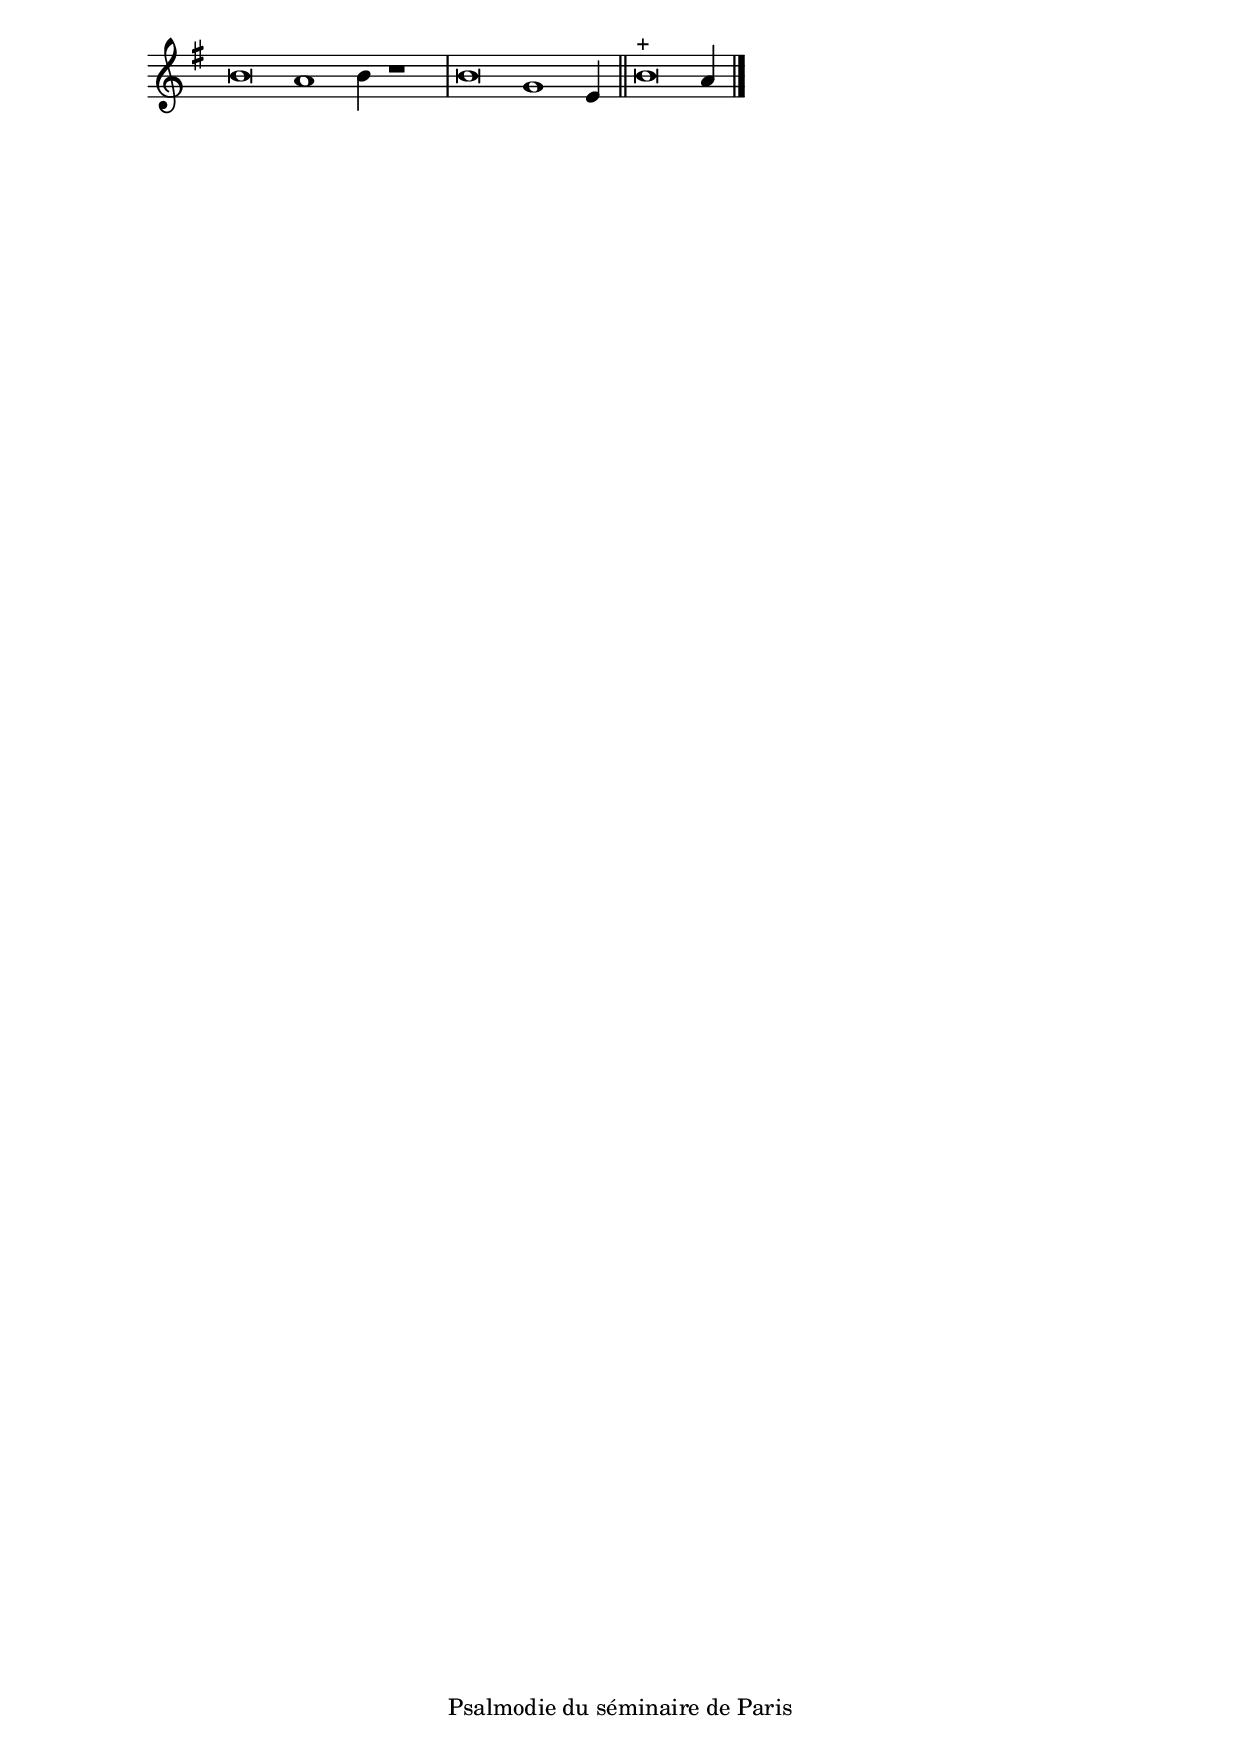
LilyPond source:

\version "2.20.0"
\language "italiano"

stemOff = \hide Staff.Stem
stemOn  = \undo \stemOff

\header {
  %title = "Psaume 123"
  %tagline = ##f
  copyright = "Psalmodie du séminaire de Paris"
}

\score {
  \new Staff \with { \remove "Time_signature_engraver" }
  \relative
  {
    \key sol \major
    \cadenzaOn
    \stemOff si'\breve la1 \stemOn si4 r1
    \bar "|"
    \stemOff si\breve sol1 \stemOn mi4
    \bar "||"
    \stemOff si'\breve^\markup{ + } \stemOn la4
    \bar "|."
  }
  \layout { }
  \midi {
    \tempo 1 = 120
  }
}